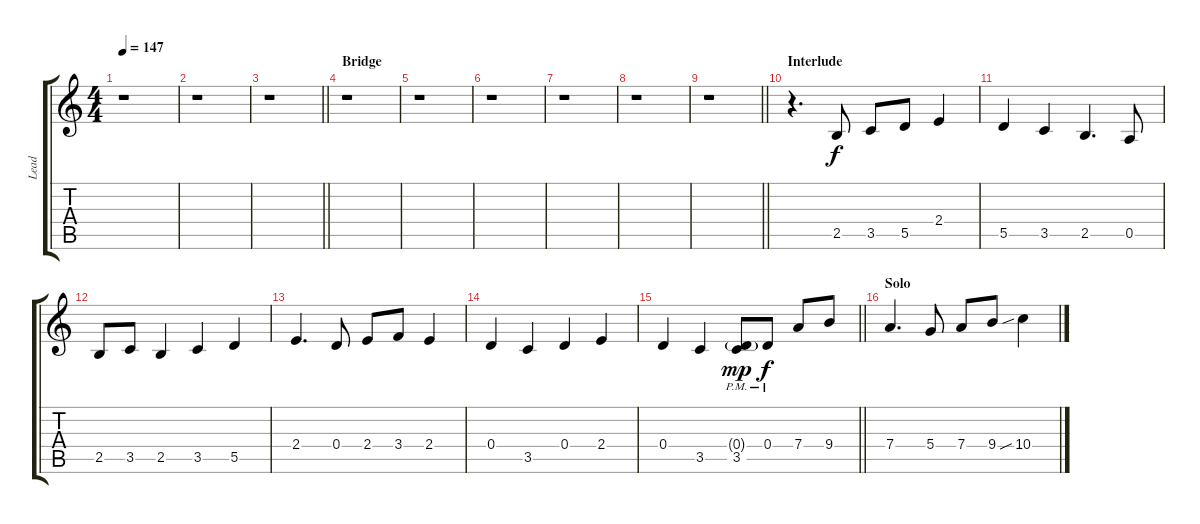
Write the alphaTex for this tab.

\track ("Lead" "Lead") {instrument overdrivenguitar}
\staff {score tabs}
\tuning (E4 B3 G3 D3 A2 E2) {hide}
\ts (4 4)
\tempo 147
\clef g2
\ks c
r.1{dy f} |
r.1 |
\barLineRight lightlight
r.1 |
\section ("" "Bridge")
r.1 |
r.1 |
r.1 |
r.1 |
r.1 |
\barLineRight lightlight
r.1 |
\section ("" "Interlude")
r.4{d} 2.5.8 3.5.8 5.5.8 2.4.4 |
5.5.4 3.5.4 2.5.4{d} 0.5.8 |
2.5.8 3.5.8 2.5.4 3.5.4 5.5.4 |
2.4.4{d} 0.4.8 2.4.8 3.4.8 2.4.4 |
0.4.4 3.5.4 0.4.4 2.4.4 |
\barLineRight lightlight
0.4.4 3.5.4 (0.4{g pm} 3.5{pm}).8{dy mp} 0.4{pm}.8{dy f} 7.4.8 9.4.8 |
\section ("" "Solo")
7.4.4{d} 5.4.8 7.4.8 9.4.8 10.4{sib}.4
